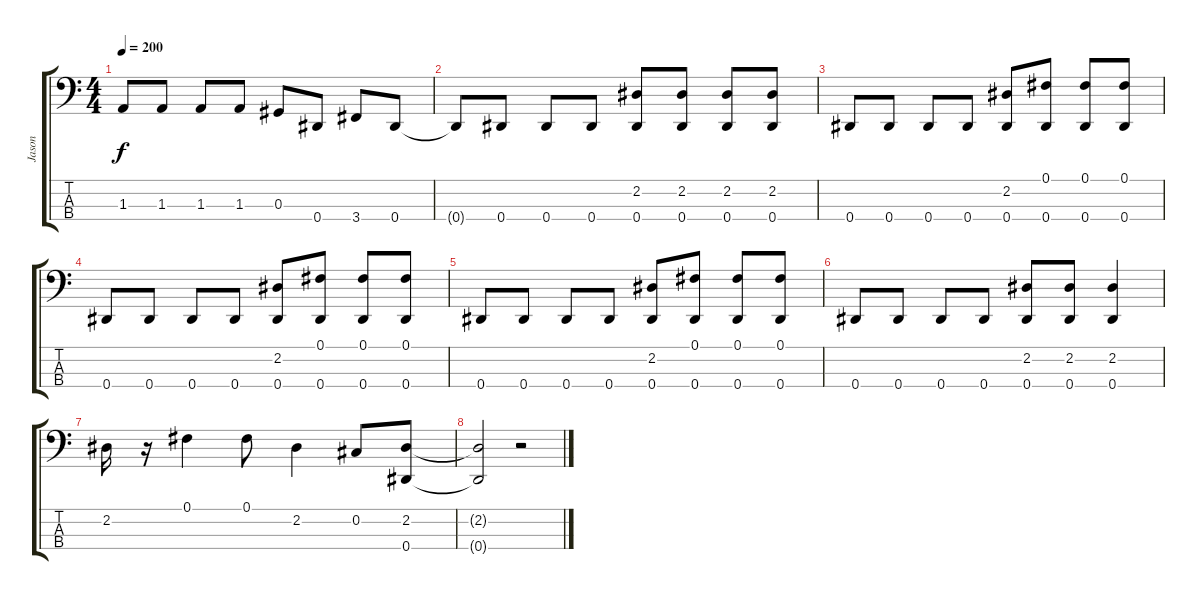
\track ("Jason" "Jason") {instrument electricbasspick}
\staff {score tabs}
\tuning (Gb2 Db2 Ab1 Eb1) {hide}
\ts (4 4)
\tempo 200
\clef f4
\ks c
1.3.8{dy f} 1.3.8 1.3.8 1.3.8 0.3.8 0.4.8 3.4.8 0.4.8 |
0.4{t}.8 0.4.8 0.4.8 0.4.8 (2.2 0.4).8 (2.2 0.4).8 (2.2 0.4).8 (2.2 0.4).8 |
0.4.8 0.4.8 0.4.8 0.4.8 (2.2 0.4).8 (0.1 0.4).8 (0.1 0.4).8 (0.1 0.4).8 |
0.4.8 0.4.8 0.4.8 0.4.8 (2.2 0.4).8 (0.1 0.4).8 (0.1 0.4).8 (0.1 0.4).8 |
0.4.8 0.4.8 0.4.8 0.4.8 (2.2 0.4).8 (0.1 0.4).8 (0.1 0.4).8 (0.1 0.4).8 |
0.4.8 0.4.8 0.4.8 0.4.8 (2.2 0.4).8 (2.2 0.4).8 (2.2 0.4).4 |
2.2.16 r.16 0.1.4 0.1.8 2.2.4 0.2.8 (2.2 0.4).8 |
(2.2{t} 0.4{t}).2 r.2
